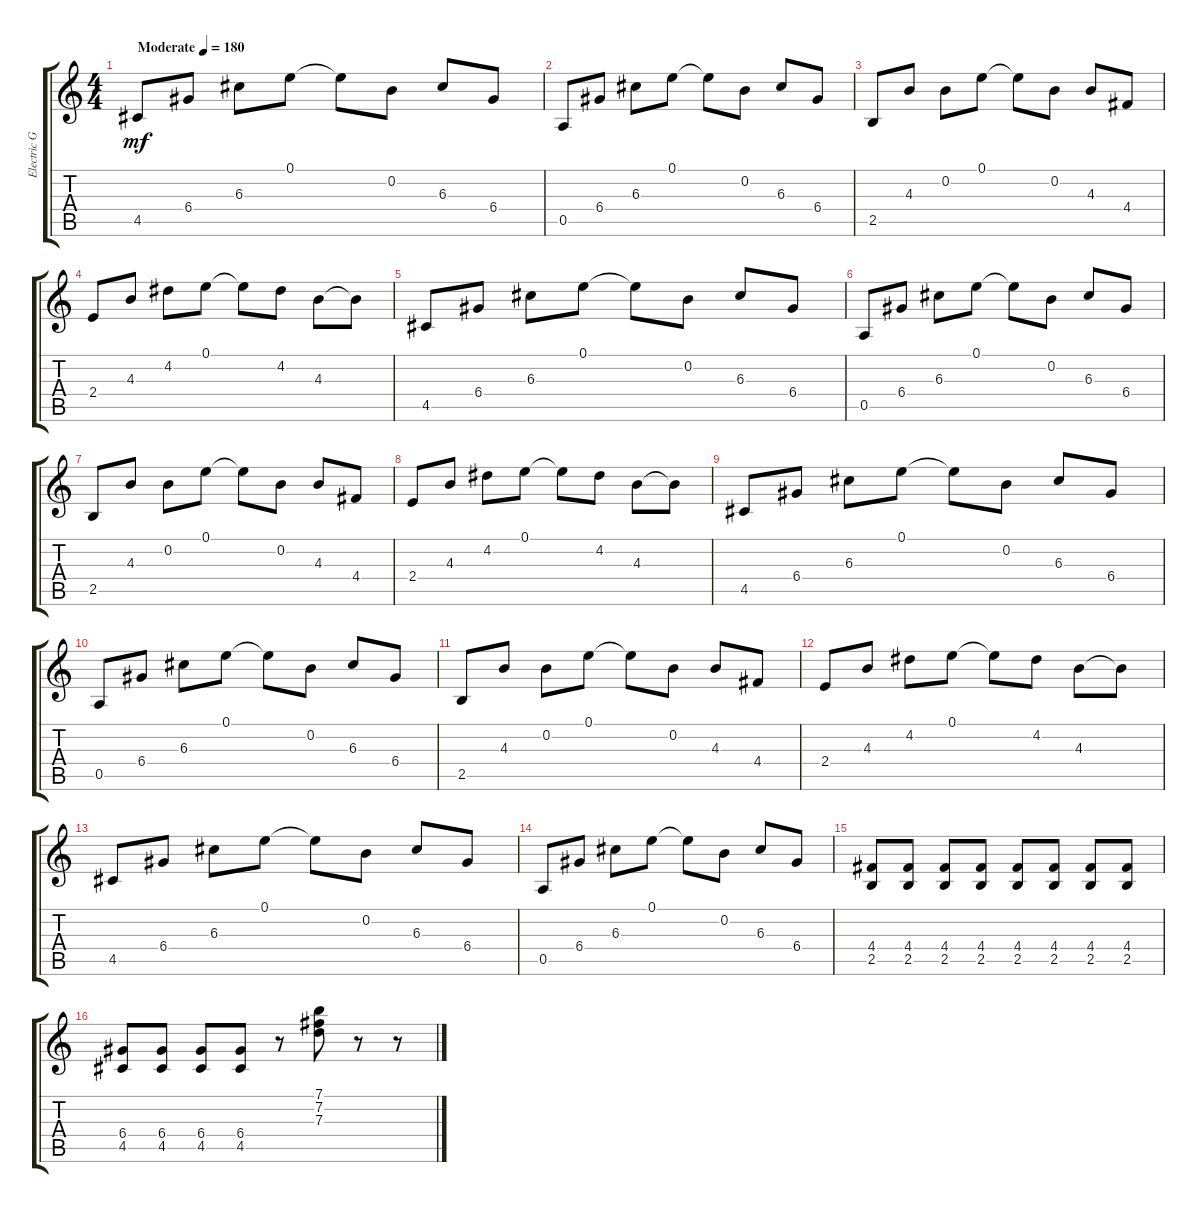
\track ("Electric Guitar" "Electric G") {instrument overdrivenguitar}
\staff {score tabs}
\tuning (E4 B3 G3 D3 A2 E2) {hide}
\ts (4 4)
\tempo (180 "Moderate")
\clef g2
\ks c
4.5.8{dy mf instrument overdrivenguitar} 6.4.8 6.3.8 0.1.8 0.1{t}.8 0.2.8 6.3.8 6.4.8 |
0.5.8 6.4.8 6.3.8 0.1.8 0.1{t}.8 0.2.8 6.3.8 6.4.8 |
2.5.8 4.3.8 0.2.8 0.1.8 0.1{t}.8 0.2.8 4.3.8 4.4.8 |
2.4.8 4.3.8 4.2.8 0.1.8 0.1{t}.8 4.2.8 4.3.8 4.3{t}.8 |
4.5.8 6.4.8 6.3.8 0.1.8 0.1{t}.8 0.2.8 6.3.8 6.4.8 |
0.5.8 6.4.8 6.3.8 0.1.8 0.1{t}.8 0.2.8 6.3.8 6.4.8 |
2.5.8 4.3.8 0.2.8 0.1.8 0.1{t}.8 0.2.8 4.3.8 4.4.8 |
2.4.8 4.3.8 4.2.8 0.1.8 0.1{t}.8 4.2.8 4.3.8 4.3{t}.8 |
4.5.8 6.4.8 6.3.8 0.1.8 0.1{t}.8 0.2.8 6.3.8 6.4.8 |
0.5.8 6.4.8 6.3.8 0.1.8 0.1{t}.8 0.2.8 6.3.8 6.4.8 |
2.5.8 4.3.8 0.2.8 0.1.8 0.1{t}.8 0.2.8 4.3.8 4.4.8 |
2.4.8 4.3.8 4.2.8 0.1.8 0.1{t}.8 4.2.8 4.3.8 4.3{t}.8 |
4.5.8 6.4.8 6.3.8 0.1.8 0.1{t}.8 0.2.8 6.3.8 6.4.8 |
0.5.8 6.4.8 6.3.8 0.1.8 0.1{t}.8 0.2.8 6.3.8 6.4.8 |
(4.4 2.5).8 (4.4 2.5).8 (4.4 2.5).8 (4.4 2.5).8 (4.4 2.5).8 (4.4 2.5).8 (4.4 2.5).8 (4.4 2.5).8 |
(6.4 4.5).8 (6.4 4.5).8 (6.4 4.5).8 (6.4 4.5).8 r.8 (7.1 7.2 7.3).8 r.8 r.8
